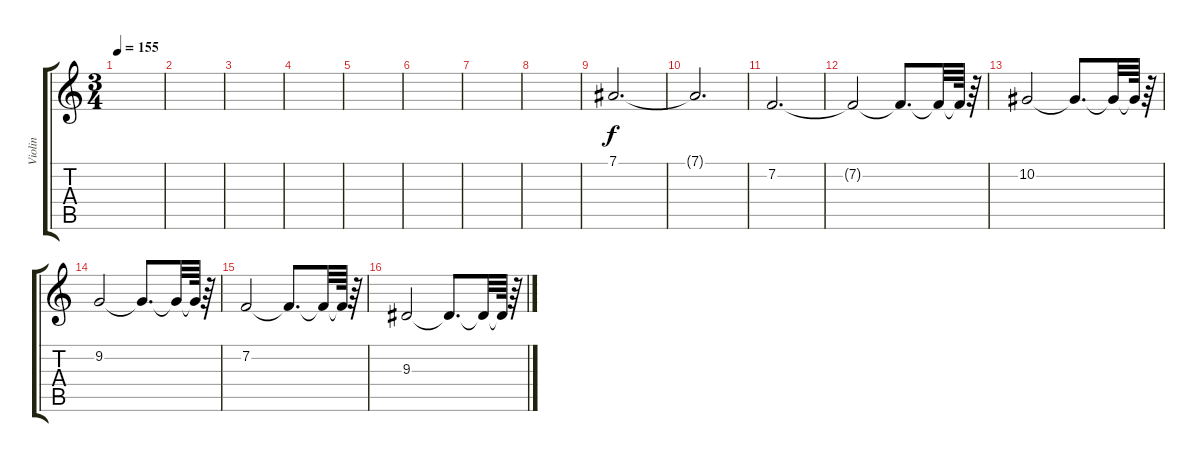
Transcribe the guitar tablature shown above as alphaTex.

\track ("Violin" "Violin") {instrument violin}
\staff {score tabs}
\tuning (Eb4 Bb3 Gb3 Db3 Ab2 Eb2) {hide}
\ts (3 4)
\tempo 155
\clef g2
\ks c
|
|
|
|
|
|
|
|
7.1.2{d volume 10} |
7.1{t}.2{d} |
7.2.2{d volume 8} |
7.2{t}.2 7.2{t}.8{d} 7.2{t}.32 7.2{t}.64 r.64{volume 9} |
10.2.2{volume 13} 10.2{t}.8{d} 10.2{t}.32 10.2{t}.64 r.64{volume 7} |
9.2.2{volume 13} 9.2{t}.8{d} 9.2{t}.32 9.2{t}.64 r.64{volume 9} |
7.2.2{volume 13} 7.2{t}.8{d} 7.2{t}.32 7.2{t}.64 r.64{volume 7} |
9.3.2{volume 13} 9.3{t}.8{d} 9.3{t}.32 9.3{t}.64 r.64{volume 7}
